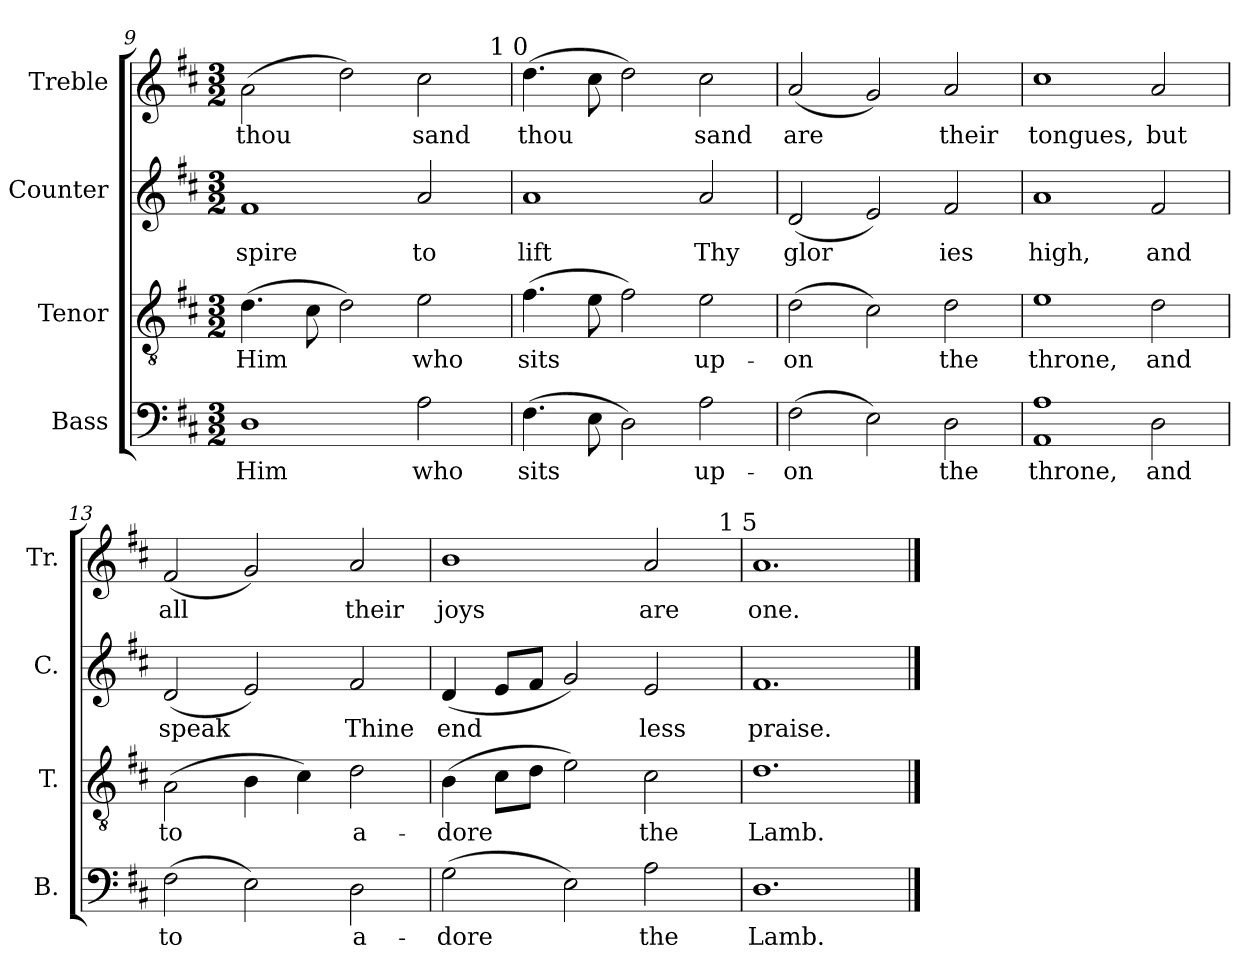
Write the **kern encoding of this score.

**kern	**text	**kern	**text	**kern	**text	**kern	**text
*part4	*part4	*part3	*part3	*part2	*part2	*part1	*part1
*staff4	*staff4	*staff3	*staff3	*staff2	*staff2	*staff1	*staff1
*I"Bass	*	*I"Tenor	*	*I"Counter	*	*I"Treble	*
*I'B.	*	*I'T.	*	*I'C.	*	*I'Tr.	*
!!LO:PB:g=z
*clefF4	*	*clefGv2	*	*clefG2	*	*clefG2	*
*k[f#c#]	*	*k[f#c#]	*	*k[f#c#]	*	*k[f#c#]	*
*D:	*	*D:	*	*D:	*	*D:	*
*M3/2	*	*M3/2	*	*M3/2	*	*M3/2	*
=9	=9	=9	=9	=9	=9	=9	=9
!	!LO:LY:a:rj	!	!LO:LY:b:rj	!	!LO:LY:b:rj	!	!LO:LY:b:rj
*	*	*	*	*	*	*^	*
1D	Him	(>4.d\	Him	1f#	spire	(>2a\	1ryy	thou-
!	!	!	!LO:LY:b:rj	!	!	!	!	!
.	.	8c#\	.	.	.	.	.	.
!	!	!	!LO:LY:b:rj	!	!	!	!	!LO:LY:b:rj
.	.	2d\)	.	.	.	2dd\)	.	--
!	!LO:LY:a:rj	!	!LO:LY:b:rj	!	!LO:LY:b:rj	!	!	!LO:LY:b:rj
2A\	who	2e\	who	2a/	to	2cc#\	4..ryy	-sand
!	!	!	!	!	!	!	!LO:TX:a:t=1 0	!
.	.	.	.	.	.	.	16ryy	.
=10	=10	=10	=10	=10	=10	=10	=10	=10
!	!LO:LY:a:rj	!	!LO:LY:b:rj	!	!LO:LY:b:rj	!	!	!LO:LY:b:rj
*	*	*	*	*	*	*v	*v	*
(>4.F#\	sits	(>4.f#\	sits	1a	lift	(>4.dd\	thou-
!	!LO:LY:a:rj	!	!LO:LY:b:rj	!	!	!	!LO:LY:b:rj
8E\	.	8e\	.	.	.	8cc#\	--
!	!LO:LY:a:rj	!	!LO:LY:b:rj	!	!	!	!LO:LY:b:rj
2D\)	.	2f#\)	.	.	.	2dd\)	--
!	!LO:LY:a:rj	!	!LO:LY:b:rj	!	!LO:LY:b:rj	!	!LO:LY:b:rj
2A\	up-	2e\	up-	2a/	Thy	2cc#\	-sand
=11	=11	=11	=11	=11	=11	=11	=11
!	!LO:LY:a:rj	!	!LO:LY:b:rj	!	!LO:LY:b:rj	!	!LO:LY:b:rj
(>2F#\	-on	(>2d\	-on	(<2d/	glor-	(<2a/	are
!	!LO:LY:a:rj	!	!LO:LY:b:rj	!	!LO:LY:b:rj	!	!LO:LY:b:rj
2E\)	.	2c#\)	.	2e/)	--	2g/)	.
!	!LO:LY:a:rj	!	!LO:LY:b:rj	!	!LO:LY:b:rj	!	!LO:LY:b:rj
2D\	the	2d\	the	2f#/	-ies	2a/	their
=12	=12	=12	=12	=12	=12	=12	=12
!	!LO:LY:a:rj	!	!LO:LY:b:rj	!	!LO:LY:b:rj	!	!LO:LY:b:rj
1AA 1A	throne,	1e	throne,	1a	high,	1cc#	tongues,
!	!LO:LY:a:rj	!	!LO:LY:b:rj	!	!LO:LY:b:rj	!	!LO:LY:b:rj
2D\	and	2d\	and	2f#/	and	2a/	but
=13	=13	=13	=13	=13	=13	=13	=13
!	!LO:LY:a:rj	!	!LO:LY:b:rj	!	!LO:LY:b:rj	!	!LO:LY:b:rj
(>2F#\	to	(>2A\	to	(<2d/	speak	(<2f#/	all
!	!LO:LY:a:rj	!	!LO:LY:b:rj	!	!LO:LY:b:rj	!	!LO:LY:b:rj
2E\)	.	4B\	.	2e/)	.	2g/)	.
!	!	!	!LO:LY:b:rj	!	!	!	!
.	.	4c#\)	.	.	.	.	.
!	!LO:LY:a:rj	!	!LO:LY:b:rj	!	!LO:LY:b:rj	!	!LO:LY:b:rj
2D\	a-	2d\	a-	2f#/	Thine	2a/	their
=14	=14	=14	=14	=14	=14	=14	=14
!	!LO:LY:a:rj	!	!LO:LY:b:rj	!	!LO:LY:b:rj	!	!LO:LY:b:rj
*	*	*	*	*	*	*^	*
(>2G\	-dore	(>4B\	-dore	(<4d/	end-	1b	1ryy	joys
!	!	!	!LO:LY:b:rj	!	!LO:LY:b:rj	!	!	!
.	.	8c#\L	.	8e/L	--	.	.	.
!	!	!	!LO:LY:b:rj	!	!LO:LY:b:rj	!	!	!
.	.	8d\J	.	8f#/J	--	.	.	.
!	!LO:LY:a:rj	!	!LO:LY:b:rj	!	!LO:LY:b:rj	!	!	!
2E\)	.	2e\)	.	2g/)	--	.	.	.
!	!LO:LY:a:rj	!	!LO:LY:b:rj	!	!LO:LY:b:rj	!	!	!LO:LY:b:rj
2A\	the	2c#\	the	2e/	-less	2a/	4..ryy	are
!	!	!	!	!	!	!	!LO:TX:a:t=1 5	!
.	.	.	.	.	.	.	16ryy	.
=15	=15	=15	=15	=15	=15	=15	=15	=15
!	!LO:LY:a:rj	!	!LO:LY:b:rj	!	!LO:LY:b:rj	!	!	!LO:LY:b:rj
*	*	*	*	*	*	*v	*v	*
1.D	Lamb.	1.d	Lamb.	1.f#	praise.	1.a	one.
==	==	==	==	==	==	==	==
*-	*-	*-	*-	*-	*-	*-	*-
